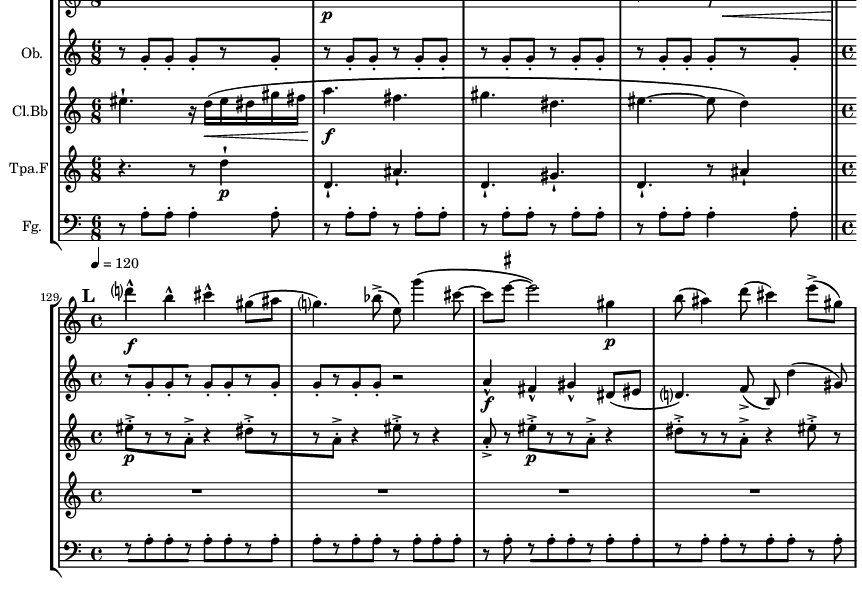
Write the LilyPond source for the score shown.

\version "2.10.33"

\include "../config/lib.ly"

#(set-global-staff-size 12.5)

global = {
  \time 6/8
  \set Score.currentBarNumber = #125
  \bar ""
  \bracketUp
  \override Staff.TimeSignature #'style = #'()
  \set Score.markFormatter = #format-mark-box-letters
  \override Score.MetronomeMark #'padding = #6
  s1*6/8*4
  \bar "||"
  \mark #11
  \time 4/4
  \tempo 4=120
  s1*4
}

flauta = {
  \relative c''' {
    bes4.~( bes8 c4
    a2.~\p
    a2.) 
    r4. r16 a16\<( c bes dis cis)
    %% seção BBA
    d?4-^\f b-^ cis-^ gis8( ais
    g?4.)
    %% (rotacionar #s(5 3 4 1 2 0) 3) com expansão de intervalos
    bes8->( e,8) g'4( cis,8~
    cis e8~\tris e2)
    %% (rotacionar (retrogradar #s(5 3 4 1 2 0) 5))
    gis,4\p
    b8( ais4) d8( cis4)
    %% (rotacionar (retrogradar #s(5 3 4 1 2 0) 4))
    e8->( gis,)
  }
}

oboe = {
  \relative c'' {
    r8 g-. g-. g-.[ r g-.]
    r g-. g-. r g-. g-.
    r g-. g-. r g-. g-.
    r g-. g-. g-.[ r g-.]
    %% seção BBA
    r8[ g-. g-. r] g-.[ g-. r g-.]
    g8-.[ r g-. g-.] r2
    %% sujeito do fugato transposto a quinta
    \transpose d a' {
      \relative {
        %% #s(5 3 4 1 2 0)
        d4-^\f b-^ cis-^ gis8( ais
        g?4.)
        %% (rotacionar #s(5 3 4 1 2 0) 3) com expansão de intervalos
        bes8->( e,8) g'4( cis,8~)
      }
    }
  }
}

clarinete = {
  \relative c'' {
    dis4.\st r16 c16\<( dis cis fis e
    g4.~\f e
    fis4. cis4.
    dis4.~ dis8 c4)
    %% seção BBA
    dis8-.->\p[ r8 r g,-.->] r4 cis8-.->[ r r g-.->] r4 dis'8-.-> r r4 g,8-.-> r
    dis'8-.->\p[ r8 r g,-.->] r4 cis8-.->[ r r g-.->] r4 dis'8-.-> r
  }
}

trompa = {
  \relative c'' {
    r4. r8 g4\st\p
    g,4.\st dis'4.\st
    g,4.\st cis4.\st
    g4.\st r8 dis'4\st
    %% seção BBA
    R1*4
  }
}

fagote = {
  \clef bass
  \relative c' {
    r8 a-. a-. a4-. a8-.
    r8 a-. a-. r a-. a-.
    r a-. a-. r a-. a-.
    r a-. a-. a4-. a8-.
    %% seção BBA
    r8[ a-. a-. r] a-.[ a-. r a-.]
    a-.[ r a-. a-.] r a-. a-. a-. r a-.
    r8[ a-. a-. r] a-.[ a-. r a-.]
    a-.[ r a-. a-.] r a-.
  }
}

\score {
  \new StaffGroup <<
    \new Staff <<
      \set Staff.instrumentName = \markup {\hcenter-in #5 "Fl."}
      \global
      \flauta
    >>
    \new Staff <<
      \set Staff.instrumentName = \markup {\hcenter-in #5 "Ob."}
      \global
      \oboe
    >>
    \new Staff <<
      \set Staff.instrumentName = \markup {\hcenter-in #5 "Cl.Bb"}
      \global
      \transposition bes
      \transpose c d {
        \clarinete
      }
    >>
    \new Staff <<
      \set Staff.instrumentName = \markup {\hcenter-in #5 "Tpa.F"}
      \global
      \transposition f
      \transpose c g {
        \trompa
      }
    >>
    \new Staff <<
      \set Staff.instrumentName = \markup {\hcenter-in #5 "Fg."}
      \global
      \fagote
    >>
  >>
  \layout {
    \context {
      \Staff \consists "Horizontal_bracket_engraver"
    }
  }
}
\paper {
  paper-width = 14.6\cm
  paper-height = 12.5\cm
  line-width = 13.5\cm
  top-margin = -.9\cm
  head-separation = -1\cm
  left-margin = 1\cm
  bottom-margin = -3\cm
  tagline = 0
  indent = #0
}
